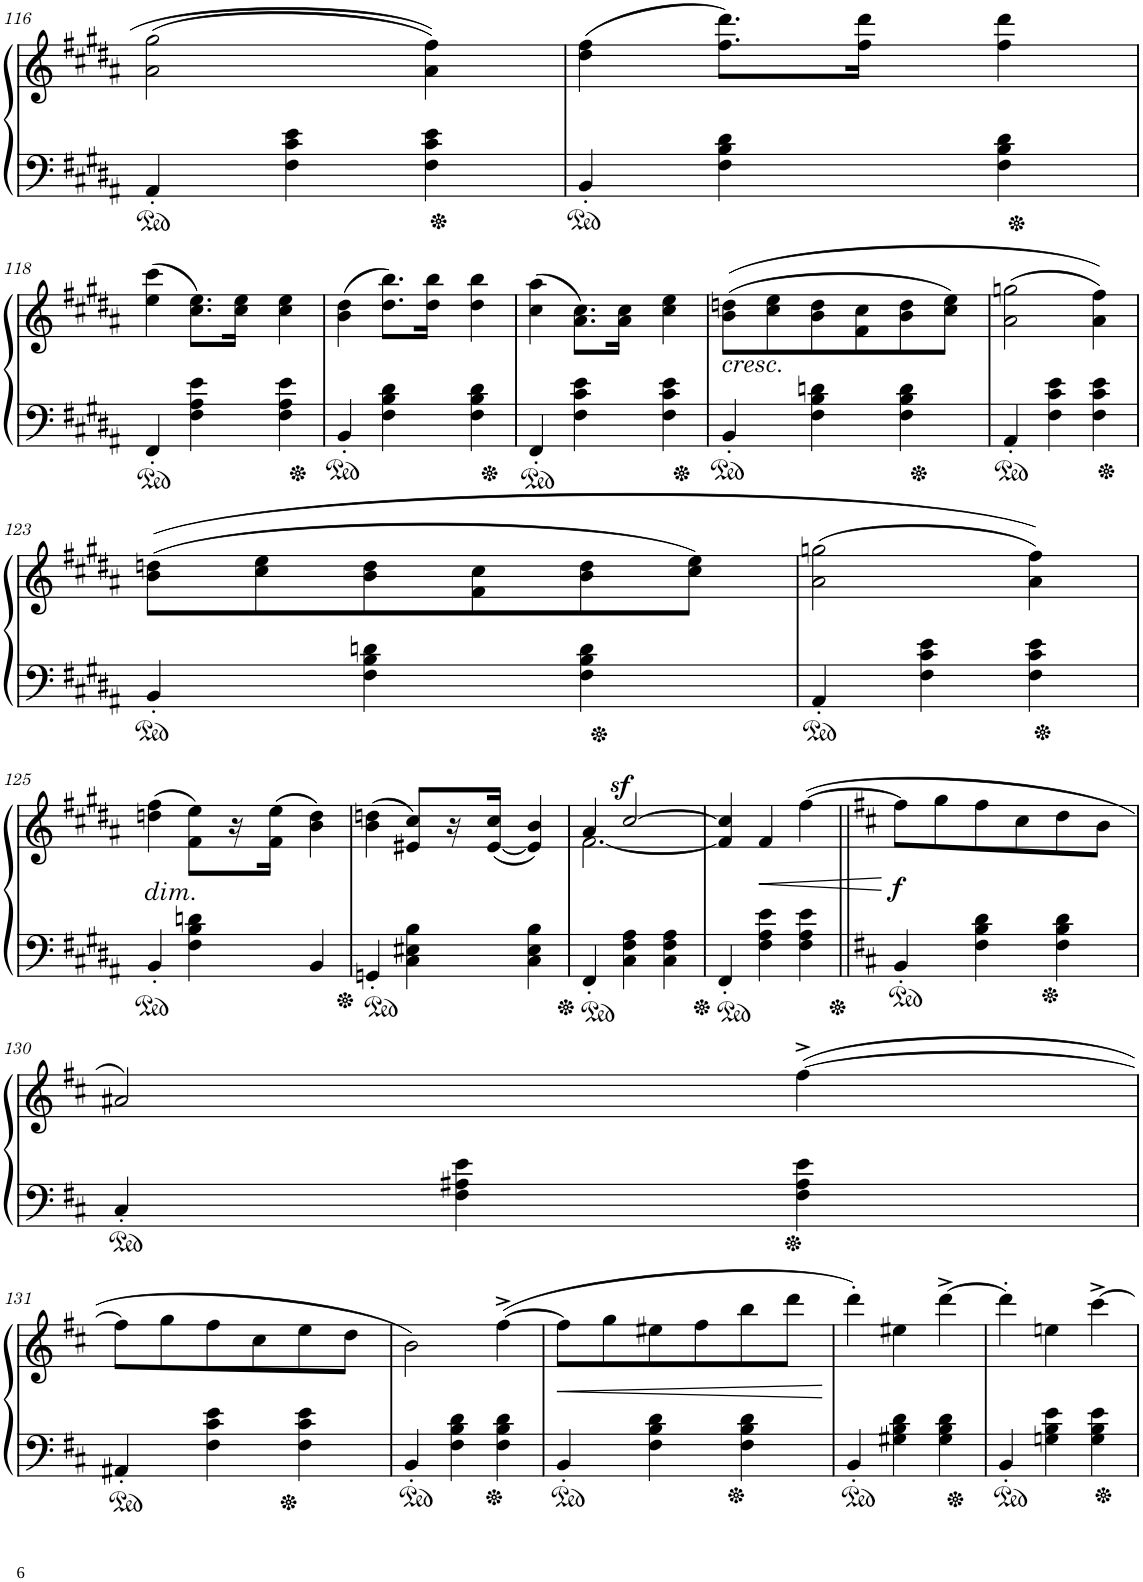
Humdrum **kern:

**kern	**kern	**dynam
*part1	*part1	*part1
*staff2	*staff1	*staff1/2
*I"Piano	*	*
*I'Pno	*	*
!!LO:PB:g=z
*clefF4	*clefG2	*
*k[f#c#g#d#a#]	*k[f#c#g#d#a#]	*
*M3/4	*M3/4	*
=116	=116	=116
4AA#'/	(2a#\ 2gg#\	.
4F#\ 4c#\ 4e\	.	.
4F#\ 4c#\ 4e\	4a#\ 4ff#\)	.
=117	=117	=117
4BB'/	(4dd#\ 4ff#\	.
4F#\ 4B\ 4d#\	8.ff#\ 8.ddd#\L)	.
.	16ff#\ 16ddd#\Jk	.
4F#\ 4B\ 4d#\	4ff#\ 4ddd#\	.
!!LO:LB:g=z
=118	=118	=118
4FF#'/	(4ee\ 4ccc#\	.
4F#\ 4A#\ 4e\	8.cc#\ 8.ee\L)	.
.	16cc#\ 16ee\Jk	.
4F#\ 4A#\ 4e\	4cc#\ 4ee\	.
=119	=119	=119
4BB'/	(4b\ 4dd#\	.
4F#\ 4B\ 4d#\	8.dd#\ 8.bb\L)	.
.	16dd#\ 16bb\Jk	.
4F#\ 4B\ 4d#\	4dd#\ 4bb\	.
=120	=120	=120
4FF#'/	(4cc#\ 4aa#\	.
4F#\ 4c#\ 4e\	8.a#\ 8.cc#\L)	.
.	16a#\ 16cc#\Jk	.
4F#\ 4c#\ 4e\	4cc#\ 4ee\	.
=121	=121	=121
!	!LO:TX:b:i:t=cresc.	!
4BB'/	((8b\ 8ddn\L	.
.	8cc#\ 8ee\	.
4F#\ 4B\ 4dn\	8b\ 8dd\	.
.	8f#\ 8cc#\	.
4F#\ 4B\ 4d\	8b\ 8dd\	.
.	8cc#\ 8ee\J)	.
=122	=122	=122
4AA#'/	(2a#\ 2ggn\	.
4F#\ 4c#\ 4e\	.	.
4F#\ 4c#\ 4e\	4a#\ 4ff#\))	.
!!LO:LB:g=z
=123	=123	=123
4BB'/	((8b\ 8ddn\L	.
.	8cc#\ 8ee\	.
4F#\ 4B\ 4dn\	8b\ 8dd\	.
.	8f#\ 8cc#\	.
4F#\ 4B\ 4d\	8b\ 8dd\	.
.	8cc#\ 8ee\J)	.
=124	=124	=124
4AA#'/	(2a#\ 2ggn\	.
4F#\ 4c#\ 4e\	.	.
4F#\ 4c#\ 4e\	4a#\ 4ff#\))	.
!!LO:LB:g=z
=125	=125	=125
!	!LO:TX:b:i:t=dim.	!
4BB'/	(4ddn\ 4ff#\	.
4F#\ 4B\ 4dn\	8f#\ 8ee\L)	.
.	16r	.
.	(16f#\ 16ee\JJ	.
4BB/	4b\ 4dd\)	.
=126	=126	=126
4GGn'/	(4b\ 4ddn\	.
4C#\ 4E#X\ 4B\	8e#X/ 8cc#/L)	.
.	16r	.
.	([16e#/ 16cc#/JJ	.
4C#\ 4E#\ 4B\	4e#/] 4b/)	.
=127	=127	=127
*	*^	*
4FF#'/	4a#/	[2.f#\	.
!	!	!	!LO:DY:a
4C#\ 4F#\ 4A#\	[2cc#^/	.	sf
4C#\ 4F#\ 4A#\	.	.	.
*	*v	*v	*
=128	=128	=128
4FF#'/	4f#/] 4cc#/]	.
!	!	!LO:HP:b
4F#\ 4A#\ 4e\	4f#/	<
4F#\ 4A#\ 4e\	([4ff#\	.
.	.	[
=129||	=129||	=129||
*k[f#c#]	*k[f#c#]	*
!	!	!LO:DY:b
4BB'/	8ff#\L]	f
.	8gg\	.
4F#\ 4B\ 4d\	8ff#\	.
.	8cc#\	.
4F#\ 4B\ 4d\	8dd\	.
.	8b\J	.
!!LO:LB:g=z
=130	=130	=130
4C#'/	2a#X/)	.
4F#\ 4A#X\ 4e\	.	.
4F#\ 4A#\ 4e\	([4ff#^>\	.
!!LO:LB:g=z
=131	=131	=131
4AA#X'/	8ff#\L]	.
.	8gg\	.
4F#\ 4c#\ 4e\	8ff#\	.
.	8cc#\	.
4F#\ 4c#\ 4e\	8ee\	.
.	8dd\J	.
=132	=132	=132
4BB'/	2b\)	.
4F#\ 4B\ 4d\	.	.
4F#\ 4B\ 4d\	([4ff#^>\	.
=133	=133	=133
!	!	!LO:HP:b
4BB'/	8ff#\L]	<
.	8gg\	.
4F#\ 4B\ 4d\	8ee#X\	.
.	8ff#\	.
4F#\ 4B\ 4d\	8bb\	.
.	8ddd\J	.
.	.	[
=134	=134	=134
4BB'/	4ddd'\)	.
4G#X\ 4B\ 4d\	4ee#X\	.
4G#\ 4B\ 4d\	[4ddd^\	.
=135	=135	=135
4BB'/	4ddd'\]	.
4Gn\ 4B\ 4e\	4een\	.
4G\ 4B\ 4e\	[4ccc#^\	.
=	=	=
*-	*-	*-
